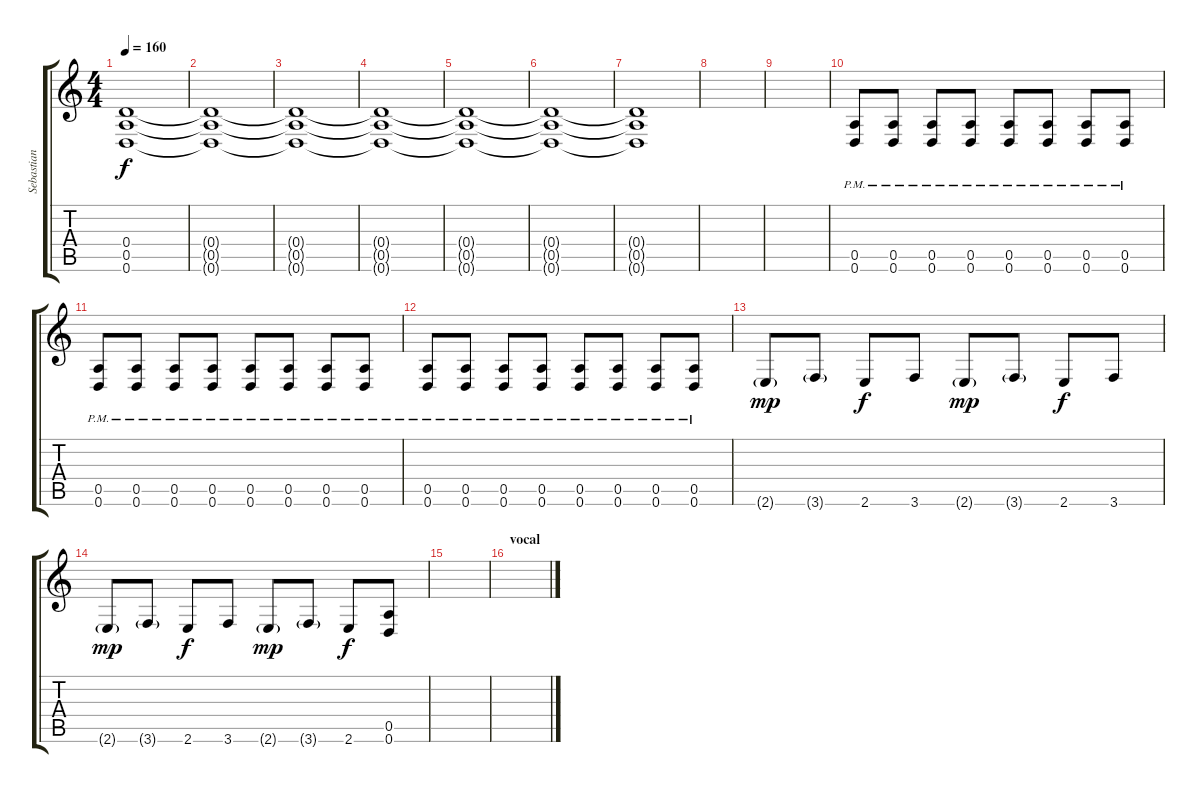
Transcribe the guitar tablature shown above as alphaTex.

\track ("Sebastian Marino" "Sebastian ") {instrument distortionguitar}
\staff {score tabs}
\tuning (E4 B3 G3 D3 A2 D2) {hide}
\ts (4 4)
\tempo 160
\clef g2
\ks c
(0.4{t} 0.5{t} 0.6{t}).1{dy f} |
(0.4{t} 0.5{t} 0.6{t}).1 |
(0.4{t} 0.5{t} 0.6{t}).1 |
(0.4{t} 0.5{t} 0.6{t}).1 |
(0.4{t} 0.5{t} 0.6{t}).1 |
(0.4{t} 0.5{t} 0.6{t}).1 |
(0.4{t} 0.5{t} 0.6{t}).1 |
|
|
(0.5{pm} 0.6{pm}).8 (0.5{pm} 0.6{pm}).8 (0.5{pm} 0.6{pm}).8 (0.5{pm} 0.6{pm}).8 (0.5{pm} 0.6{pm}).8 (0.5{pm} 0.6{pm}).8 (0.5{pm} 0.6{pm}).8 (0.5{pm} 0.6{pm}).8 |
(0.5{pm} 0.6{pm}).8 (0.5{pm} 0.6{pm}).8 (0.5{pm} 0.6{pm}).8 (0.5{pm} 0.6{pm}).8 (0.5{pm} 0.6{pm}).8 (0.5{pm} 0.6{pm}).8 (0.5{pm} 0.6{pm}).8 (0.5{pm} 0.6{pm}).8 |
(0.5{pm} 0.6{pm}).8 (0.5{pm} 0.6{pm}).8 (0.5{pm} 0.6{pm}).8 (0.5{pm} 0.6{pm}).8 (0.5{pm} 0.6{pm}).8 (0.5{pm} 0.6{pm}).8 (0.5{pm} 0.6{pm}).8 (0.5{pm} 0.6{pm}).8 |
2.6{g}.8{dy mp volume 12} 3.6{g}.8 2.6.8{dy f} 3.6.8 2.6{g}.8{dy mp} 3.6{g}.8 2.6.8{dy f} 3.6.8 |
2.6{g}.8{dy mp} 3.6{g}.8 2.6.8{dy f} 3.6.8 2.6{g}.8{dy mp} 3.6{g}.8 2.6.8{dy f} (0.5 0.6).8 |
|
\section ("" "vocal")
